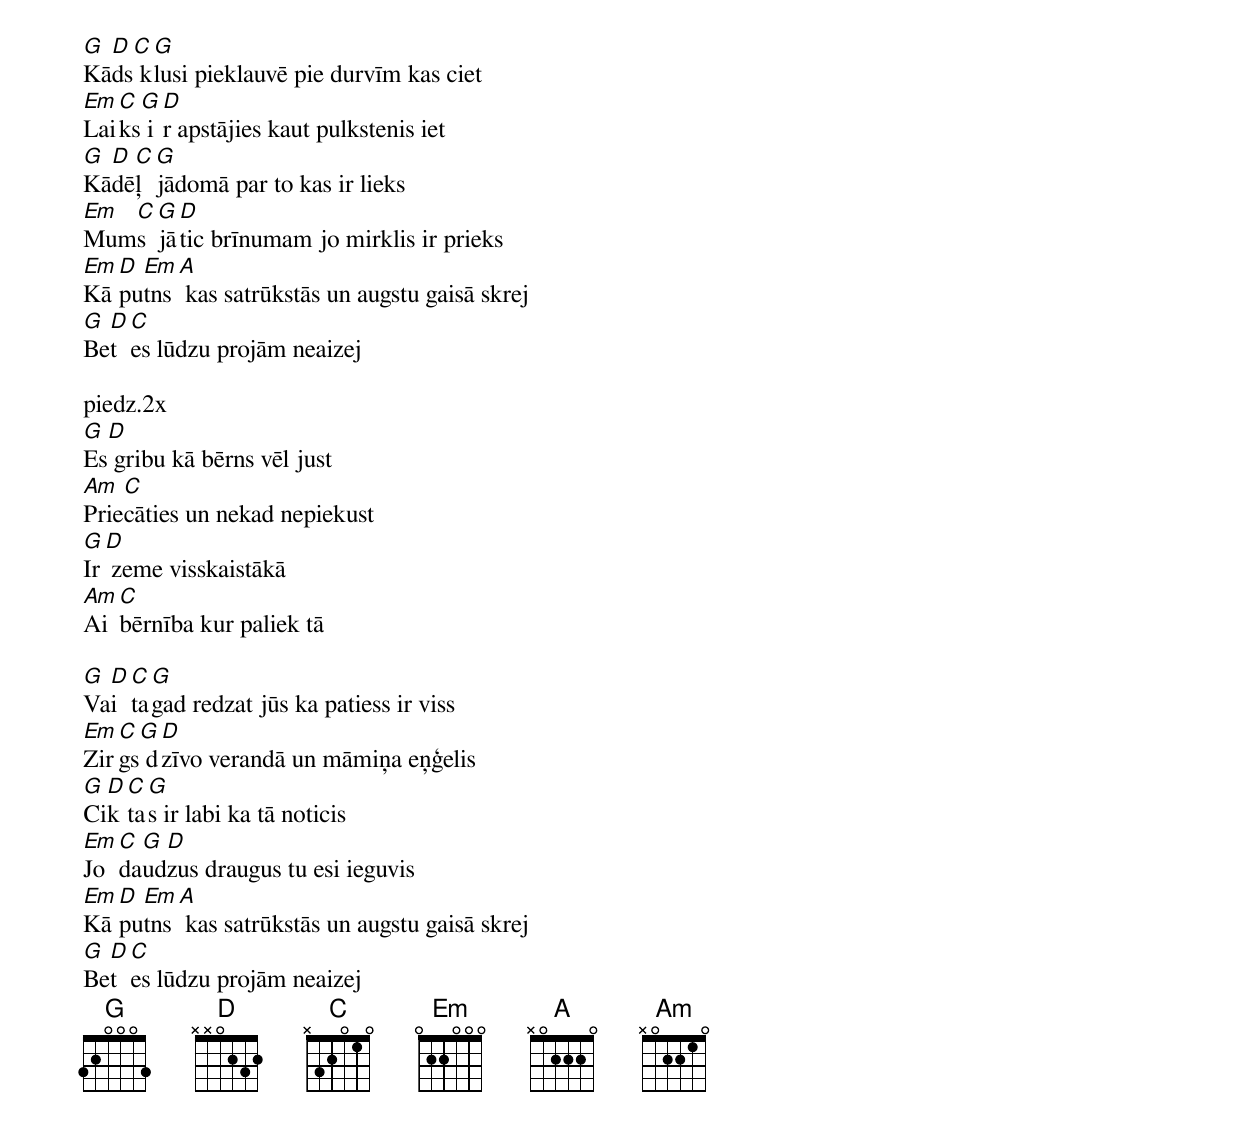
G D C G
Kāds klusi pieklauvē pie durvīm kas ciet
Em C G D
Laiks ir apstājies kaut pulkstenis iet
G D C G
Kādēļ jādomā par to kas ir lieks
Em C G D
Mums jātic brīnumam jo mirklis ir prieks
Em D Em A
Kā putns kas satrūkstās un augstu gaisā skrej
G D C
Bet es lūdzu projām neaizej

piedz.2x
G D
Es gribu kā bērns vēl just
Am  C
Priecāties un nekad nepiekust
G D
Ir zeme visskaistākā
Am C
Ai bērnība kur paliek tā

G D C G
Vai tagad redzat jūs ka patiess ir viss
Em C G D
Zirgs dzīvo verandā un māmiņa eņģelis
G D C G
Cik tas ir labi ka tā noticis
Em C G D
Jo daudzus draugus tu esi ieguvis
Em D Em A
Kā putns kas satrūkstās un augstu gaisā skrej
G D C
Bet es lūdzu projām neaizej
